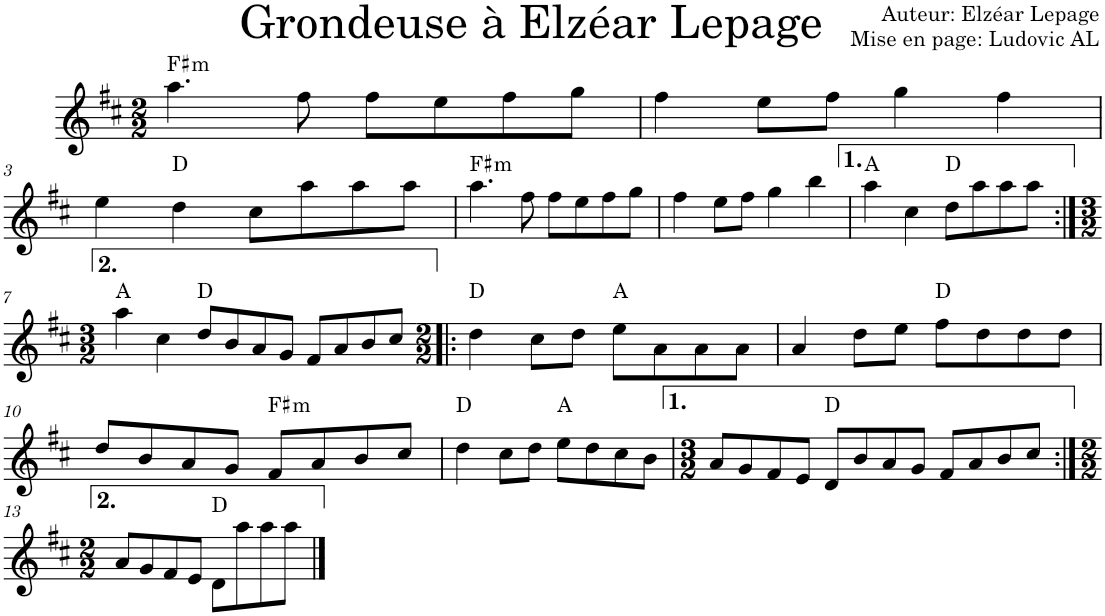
**kern	**harte
*part1	*part1
*staff1	*
*I"Violon	*
*I'Vln.	*
*clefG2	*
*k[f#c#]	*
*M2/2	*
=1	=1
!	!LO:H:kt=m
4.aa\	F#:min
8ff#\	.
8ff#\L	.
8ee\	.
8ff#\	.
8gg\J	.
=2	=2
4ff#\	.
8ee\L	.
8ff#\J	.
4gg\	.
4ff#\	.
!!LO:LB:g=z
=3	=3
4ee\	.
4dd\	D:maj
8cc#\L	.
8aa\	.
8aa\	.
8aa\J	.
=4	=4
!	!LO:H:kt=m
4.aa\	F#:min
8ff#\	.
8ff#\L	.
8ee\	.
8ff#\	.
8gg\J	.
=5	=5
4ff#\	.
8ee\L	.
8ff#\J	.
4gg\	.
4bb\	.
=6	=6
4aa\	A:maj
4cc#\	.
8dd\L	D:maj
8aa\	.
8aa\	.
8aa\J	.
!!LO:LB:g=z
=7:|!	=7:|!
*M3/2	*
4aa\	A:maj
4cc#\	.
8dd/L	D:maj
8b/	.
8a/	.
8g/J	.
8f#/L	.
8a/	.
8b/	.
8cc#/J	.
=8!|:	=8!|:
*M2/2	*
4dd\	D:maj
8cc#\L	.
8dd\J	.
8ee\L	A:maj
8a\	.
8a\	.
8a\J	.
=9	=9
4a/	.
8dd\L	.
8ee\J	.
8ff#\L	D:maj
8dd\	.
8dd\	.
8dd\J	.
!!LO:LB:g=z
=10	=10
8dd/L	.
8b/	.
8a/	.
8g/J	.
!	!LO:H:kt=m
8f#/L	F#:min
8a/	.
8b/	.
8cc#/J	.
=11	=11
4dd\	D:maj
8cc#\L	.
8dd\J	.
8ee\L	A:maj
8dd\	.
8cc#\	.
8b\J	.
=12	=12
*M3/2	*
8a/L	.
8g/	.
8f#/	.
8e/J	.
8d/L	D:maj
8b/	.
8a/	.
8g/J	.
8f#/L	.
8a/	.
8b/	.
8cc#/J	.
!!LO:LB:g=z
=13:|!	=13:|!
*M2/2	*
8a/L	.
8g/	.
8f#/	.
8e/J	.
8d\L	D:maj
8aa\	.
8aa\	.
8aa\J	.
==	==
*-	*-
